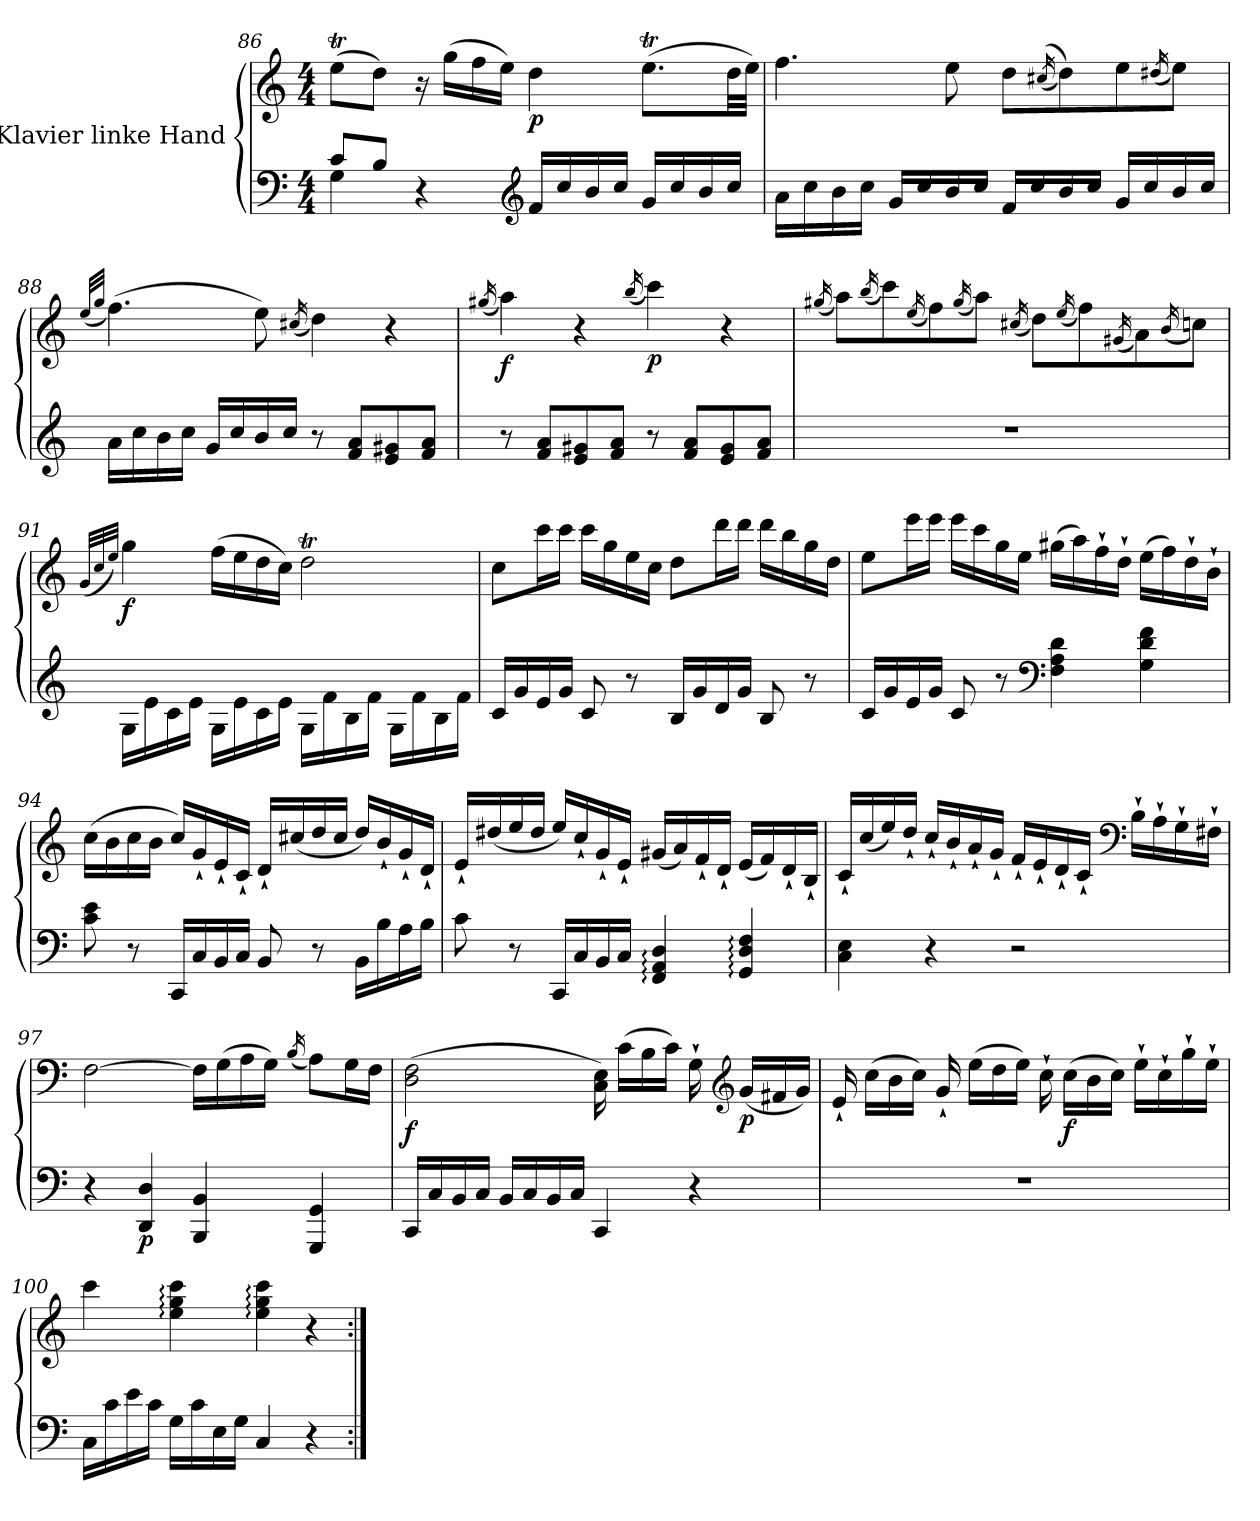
**kern	**kern	**dynam
*part1	*part1	*part1
*staff2	*staff1	*staff1/2
*I"Klavier linke Hand	*	*
*clefF4	*clefG2	*
*k[]	*k[]	*
*M4/4	*M4/4	*
=86	=86	=86
*^	*	*
8c/L	4G\	(>8eet\L	.
8B/J	.	8dd\J)	.
4r	4ryy	16r	.
.	.	(>16gg\LL	.
.	.	16ff\	.
.	.	16ee\JJ)	.
*clefG2	*	*	*
!	!	!	!LO:DY:b
2ryy	16f/LL	4dd\	p
.	16cc/	.	.
.	16b/	.	.
.	16cc/JJ	.	.
.	16g/LL	(>8.eet\L	.
.	16cc/	.	.
.	16b/	.	.
.	16cc/JJ	32dd\LL	.
.	.	32ee\JJJ)	.
=87	=87	=87	=87
1ryy	16a\LL	4.ff\	.
.	16cc\	.	.
.	16b\	.	.
.	16cc\JJ	.	.
.	16g/LL	.	.
.	16cc/	.	.
.	16b/	8ee\	.
.	16cc/JJ	.	.
.	16f/LL	8dd\L	.
.	16cc/	.	.
.	.	(<(<16qcc#X/	.
.	16b/	8dd\))	.
.	16cc/JJ	.	.
.	16g/LL	8ee\	.
.	16cc/	.	.
.	.	(<16qdd#X/	.
.	16b/	8ee\J)	.
.	16cc/JJ	.	.
*v	*v	*	*
=88	=88	=88
.	(<32qee/LLL	.
.	32qgg/JJJ	.
16a\LL	(>4.ff\)	.
16cc\	.	.
16b\	.	.
16cc\JJ	.	.
16g/LL	.	.
16cc/	.	.
16b/	8ee\)	.
16cc/JJ	.	.
.	(<16qcc#X/	.
8r	4dd\)	.
8f/ 8a/L	.	.
8e/ 8g#X/	4r	.
8f/ 8a/J	.	.
=89	=89	=89
.	(<16qgg#X/	.
!	!	!LO:DY:b
8r	4aa\)	f
8f/ 8a/L	.	.
8e/ 8g#X/	4r	.
8f/ 8a/J	.	.
.	(<16qbb/	.
!	!	!LO:DY:b
8r	4ccc\)	p
8f/ 8a/L	.	.
8e/ 8g#/	4r	.
8f/ 8a/J	.	.
=90	=90	=90
.	(<16qgg#X/	.
1r	8aa\L)	.
.	(<16qbb/	.
.	8ccc\)	.
.	(<16qee/	.
.	8ff\)	.
.	(<16qgg#/	.
.	8aa\J)	.
.	(<16qcc#X/	.
.	8dd\L)	.
.	(<16qee/	.
.	8ff\)	.
.	(<16qg#X/	.
.	8a\)	.
.	(<16qb/	.
.	8ccn\J)	.
=91	=91	=91
.	(<32qg/LLL	.
.	32qcc/	.
.	32qee/JJJ)	.
!	!	!LO:DY:b
16G\LL	4gg\	f
16e\	.	.
16c\	.	.
16e\JJ	.	.
16G\LL	(>16ff\LL	.
16e\	16ee\	.
16c\	16dd\	.
16e\JJ	16cc\JJ)	.
16G\LL	2ddT\	.
16f\	.	.
16B\	.	.
16f\JJ	.	.
16G\LL	.	.
16f\	.	.
16B\	.	.
16f\JJ	.	.
=92	=92	=92
16c/LL	8cc\L	.
16g/	.	.
16e/	16ccc\L	.
16g/JJ	16ccc\JJ	.
8c/	16ccc\LL	.
.	16gg\	.
8r	16ee\	.
.	16cc\JJ	.
16B/LL	8dd\L	.
16g/	.	.
16d/	16ddd\L	.
16g/JJ	16ddd\JJ	.
8B/	16ddd\LL	.
.	16bb\	.
8r	16gg\	.
.	16dd\JJ	.
=93	=93	=93
16c/LL	8ee\L	.
16g/	.	.
16e/	16eee\L	.
16g/JJ	16eee\JJ	.
8c/	16eee\LL	.
.	16ccc\	.
8r	16gg\	.
.	16ee\JJ	.
*clefF4	*	*
4F\ 4A\ 4d\	(>16gg#X\LL	.
.	16aa\)	.
.	16ff`\	.
.	16dd`\JJ	.
4G\ 4d\ 4f\	(>16ee\LL	.
.	16ff\)	.
.	16dd`\	.
.	16b`\JJ	.
=94	=94	=94
8c\ 8e\	(>16cc\LL	.
.	16b\	.
8r	16cc\	.
.	16b\JJ	.
16CC/LL	16cc/LL)	.
16C/	16g`/	.
16BB/	16e`/	.
16C/JJ	16c`/JJ	.
8BB/	16d`/LL	.
.	(<16cc#X/	.
8r	16dd/	.
.	16cc#/JJ	.
16BB\LL	16dd/LL)	.
16B\	16b`/	.
16A\	16g`/	.
16B\JJ	16d`/JJ	.
=95	=95	=95
8c\	16e`/LL	.
.	(<16dd#X/	.
8r	16ee/	.
.	16dd#/JJ	.
16CC/LL	16ee/LL)	.
16C/	16cc`/	.
16BB/	16g`/	.
16C/JJ	16e`/JJ	.
4FF/: 4AA/: 4D/:	(<16g#X/LL	.
.	16a/)	.
.	16f`/	.
.	16d`/JJ	.
4GG/: 4D/: 4F/:	(<16e/LL	.
.	16f/)	.
.	16d`/	.
.	16B`/JJ	.
=96	=96	=96
4C\ 4E\	16c`/LL	.
.	(<16cc/	.
.	16ee/)	.
.	16dd`/JJ	.
4r	16cc`/LL	.
.	16b`/	.
.	16a`/	.
.	16g`/JJ	.
2r	16f`/LL	.
.	16e`/	.
.	16d`/	.
.	16c`/JJ	.
*	*clefF4	*
.	16B`\LL	.
.	16A`\	.
.	16G`\	.
.	16F#X`\JJ	.
=97	=97	=97
!	!	!LO:DY:b
!	!	!LO:DY:n=1:b
4r	[2F\	other-dynamics fp
!	!	!LO:DY:n=2:b=2
4DD/ 4D/	.	p
4BBB/ 4BB/	16F\LL]	.
.	(>16G\	.
.	16A\	.
.	16G\JJ)	.
.	(<16qB/	.
4GGG/ 4GG/	8A\L)	.
.	16G\L	.
.	16F\JJ	.
=98	=98	=98
!	!	!LO:DY:b
16CC/LL	(>2D\ 2F\	f
16C/	.	.
16BB/	.	.
16C/JJ	.	.
16BB/LL	.	.
16C/	.	.
16BB/	.	.
16C/JJ	.	.
4CC/	16C\ 16E\)	.
.	(>16c\LL	.
.	16B\	.
.	16c\JJ)	.
4r	16G`\	.
*	*clefG2	*
!	!	!LO:DY:b
.	(<16g/LL	p
.	16f#X/	.
.	16g/JJ)	.
=99	=99	=99
1r	16e`/	.
.	(>16cc\LL	.
.	16b\	.
.	16cc\JJ)	.
.	16g`/	.
.	(>16ee\LL	.
.	16dd\	.
.	16ee\JJ)	.
.	16cc`\	.
!	!	!LO:DY:b
.	(>16cc\LL	f
.	16b\	.
.	16cc\JJ)	.
.	16ee`\LL	.
.	16cc`\	.
.	16gg`\	.
.	16ee`\JJ	.
=100	=100	=100
16C\LL	4ccc\	.
16c\	.	.
16e\	.	.
16c\JJ	.	.
16G\LL	4ee\: 4gg\: 4ccc\:	.
16c\	.	.
16E\	.	.
16G\JJ	.	.
4C/	4ee\: 4gg\: 4ccc\:	.
4r	4r	.
=:|!	=:|!	=:|!
*-	*-	*-
